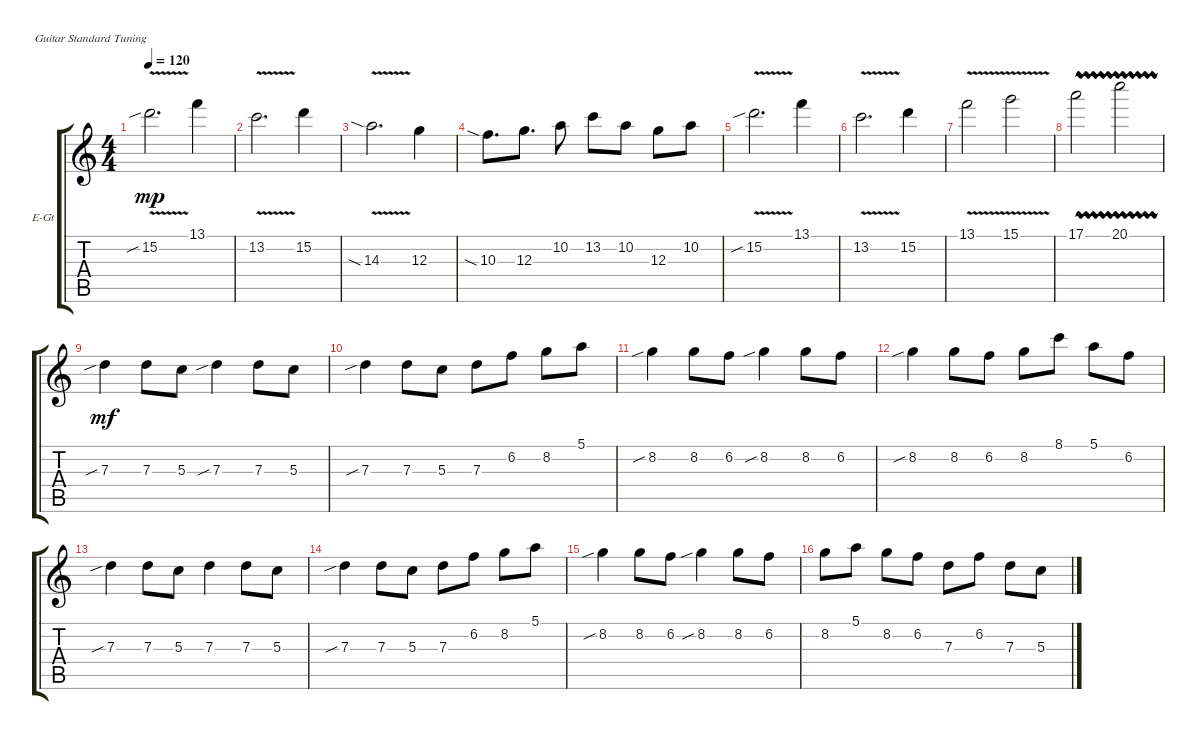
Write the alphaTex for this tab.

\defaultSystemsLayout 4
\bracketExtendMode groupsimilarinstruments
\firstSystemTrackNameOrientation horizontal
\otherSystemsTrackNameOrientation horizontal
\track ("Electric Guitar" "E-Gt") {instrument overdrivenguitar}
\staff {score tabs}
\tuning (E4 B3 G3 D3 A2 E2)
\ts (4 4)
\tempo 120
\clef g2
\scale
0.333333
\ks c
15.2{v sib}.2{d dy mp} 13.1.4 |
\scale
0.333333 13.2{v}.2{d} 15.2.4 |
\scale
0.333333 14.3{v sia}.2{d} 12.3.4 |
\scale
0.333333 10.3{sia}.8{d} 12.3.8{d} 10.2.8 13.2.8 10.2.8 12.3.8 10.2.8 |
\scale
0.333333 15.2{v sib}.2{d} 13.1.4 |
\scale
0.333333 13.2{v}.2{d} 15.2.4 |
\scale
0.333333 13.1{v}.2 15.1{v}.2 |
\scale
0.333333 17.1{vw}.2 20.1{vw}.2 |
\scale
0.333333 7.3{sib}.4{dy mf} 7.3.8 5.3.8 7.3{sib}.4 7.3.8 5.3.8 |
\scale
0.333333 7.3{sib}.4 7.3.8 5.3.8 7.3.8 6.2.8 8.2.8 5.1.8 |
\scale
0.333333 8.2{sib}.4 8.2.8 6.2.8 8.2{sib}.4 8.2.8 6.2.8 |
\scale
0.333333 8.2{sib}.4 8.2.8 6.2.8 8.2.8 8.1.8 5.1.8 6.2.8 |
\scale
0.333333 7.3{sib}.4 7.3.8 5.3.8 7.3.4 7.3.8 5.3.8 |
\scale
0.333333 7.3{sib}.4 7.3.8 5.3.8 7.3.8 6.2.8 8.2.8 5.1.8 |
\scale
0.333333 8.2{sib}.4 8.2.8 6.2.8 8.2{sib}.4 8.2.8 6.2.8 |
\scale
0.333333 8.2.8 5.1.8 8.2.8 6.2.8 7.3.8 6.2.8 7.3.8 5.3.8
